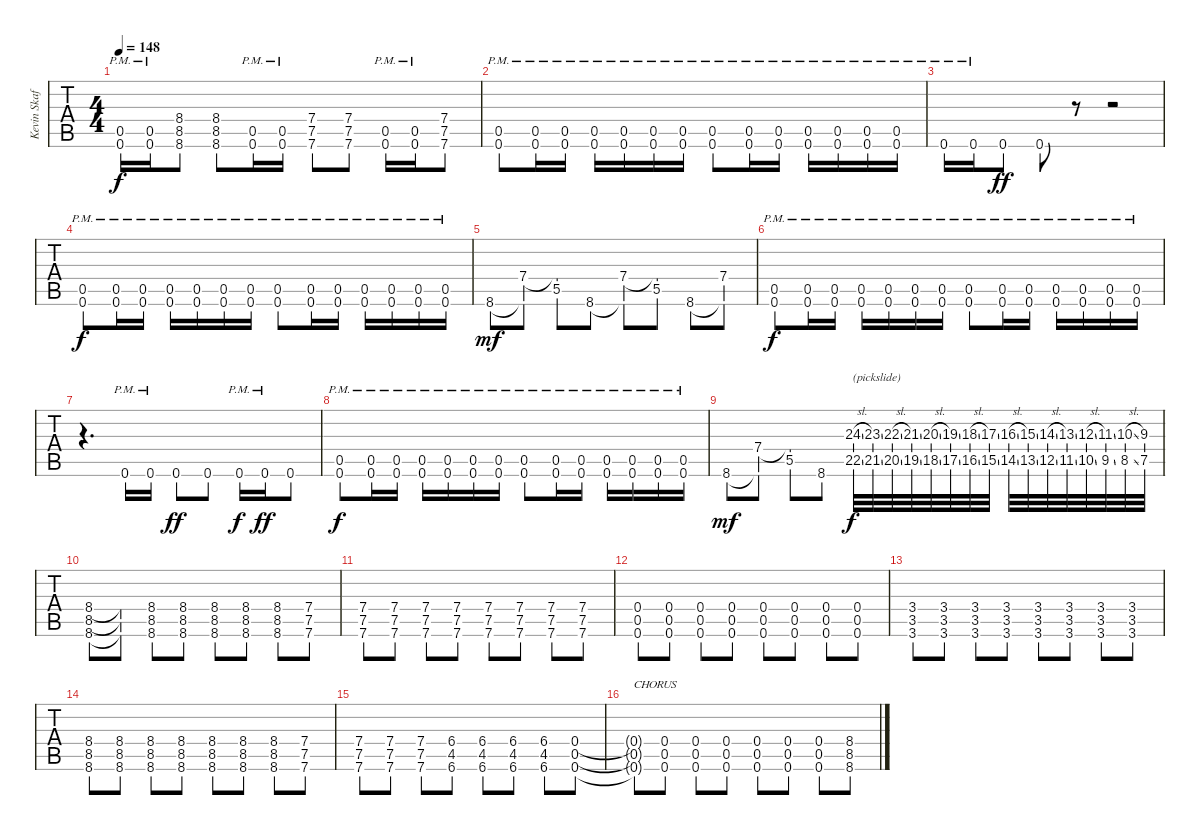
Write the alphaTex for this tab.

\track ("Kevin Skaff" "Kevin Skaf") {instrument distortionguitar}
\staff {tabs}
\tuning (Db4 Ab3 E3 B2 Gb2 B1) {hide}
\ts (4 4)
\tempo 148
\clef g2
\ks c
(0.5{pm} 0.6{pm}).16{dy f} (0.5{pm} 0.6{pm}).16 (8.4 8.5 8.6).8 (8.4 8.5 8.6).8 (0.5{pm} 0.6{pm}).16 (0.5{pm} 0.6{pm}).16 (7.4 7.5 7.6).8 (7.4 7.5 7.6).8 (0.5{pm} 0.6{pm}).16 (0.5{pm} 0.6{pm}).16 (7.4 7.5 7.6).8 |
(0.5{pm} 0.6{pm}).8 (0.5{pm} 0.6{pm}).16 (0.5{pm} 0.6{pm}).16 (0.5{pm} 0.6{pm}).16 (0.5{pm} 0.6{pm}).16 (0.5{pm} 0.6{pm}).16 (0.5{pm} 0.6{pm}).16 (0.5{pm} 0.6{pm}).8 (0.5{pm} 0.6{pm}).16 (0.5{pm} 0.6{pm}).16 (0.5{pm} 0.6{pm}).16 (0.5{pm} 0.6{pm}).16 (0.5{pm} 0.6{pm}).16 (0.5{pm} 0.6{pm}).16 |
0.6{pm}.16 0.6{pm}.16 0.6.8{dy ff} 0.6.8 r.8 r.2 |
(0.5{pm} 0.6{pm}).8{dy f} (0.5{pm} 0.6{pm}).16 (0.5{pm} 0.6{pm}).16 (0.5{pm} 0.6{pm}).16 (0.5{pm} 0.6{pm}).16 (0.5{pm} 0.6{pm}).16 (0.5{pm} 0.6{pm}).16 (0.5{pm} 0.6{pm}).8 (0.5{pm} 0.6{pm}).16 (0.5{pm} 0.6{pm}).16 (0.5{pm} 0.6{pm}).16 (0.5{pm} 0.6{pm}).16 (0.5{pm} 0.6{pm}).16 (0.5{pm} 0.6{pm}).16 |
8.6.8{dy mf} (7.4 8.6{t}).8 (7.4{t} 5.5).8 8.6.8 (7.4 8.6{t}).8 (7.4{t} 5.5).8 8.6.8 (7.4 8.6{t}).8 |
(0.5{pm} 0.6{pm}).8{dy f} (0.5{pm} 0.6{pm}).16 (0.5{pm} 0.6{pm}).16 (0.5{pm} 0.6{pm}).16 (0.5{pm} 0.6{pm}).16 (0.5{pm} 0.6{pm}).16 (0.5{pm} 0.6{pm}).16 (0.5{pm} 0.6{pm}).8 (0.5{pm} 0.6{pm}).16 (0.5{pm} 0.6{pm}).16 (0.5{pm} 0.6{pm}).16 (0.5{pm} 0.6{pm}).16 (0.5{pm} 0.6{pm}).16 (0.5{pm} 0.6{pm}).16 |
r.4{d} 0.6{pm}.16 0.6{pm}.16 0.6.8{dy ff} 0.6.8 0.6{pm}.16{dy f} 0.6{pm}.16{dy ff} 0.6.8 |
(0.5{pm} 0.6{pm}).8{dy f} (0.5{pm} 0.6{pm}).16 (0.5{pm} 0.6{pm}).16 (0.5{pm} 0.6{pm}).16 (0.5{pm} 0.6{pm}).16 (0.5{pm} 0.6{pm}).16 (0.5{pm} 0.6{pm}).16 (0.5{pm} 0.6{pm}).8 (0.5{pm} 0.6{pm}).16 (0.5{pm} 0.6{pm}).16 (0.5{pm} 0.6{pm}).16 (0.5{pm} 0.6{pm}).16 (0.5{pm} 0.6{pm}).16 (0.5{pm} 0.6{pm}).16 |
8.6.8{dy mf} (7.4 8.6{t}).8 (7.4{t} 5.5).8 8.6.8 (24.3{sl} 22.5{sl}).32{txt "(pickslide)" dy f} (23.3{ss} 21.5{ss}).32 (22.3{sl} 20.5{sl}).32 (21.3{ss} 19.5{ss}).32 (20.3{sl} 18.5{sl}).32 (19.3{ss} 17.5{ss}).32 (18.3{sl} 16.5{sl}).32 (17.3{ss} 15.5{ss}).32 (16.3{sl} 14.5{sl}).32 (15.3{ss} 13.5{ss}).32 (14.3{sl} 12.5{sl}).32 (13.3{ss} 11.5{ss}).32 (12.3{sl} 10.5{sl}).32 (11.3{ss} 9.5{ss}).32 (10.3{sl} 8.5{sl}).32 (9.3 7.5).32 |
(8.4 8.5 8.6).8 (8.4{t} 8.5{t} 8.6{t}).8 (8.4 8.5 8.6).8 (8.4 8.5 8.6).8 (8.4 8.5 8.6).8 (8.4 8.5 8.6).8 (8.4 8.5 8.6).8 (7.4 7.5 7.6).8 |
(7.4 7.5 7.6).8 (7.4 7.5 7.6).8 (7.4 7.5 7.6).8 (7.4 7.5 7.6).8 (7.4 7.5 7.6).8 (7.4 7.5 7.6).8 (7.4 7.5 7.6).8 (7.4 7.5 7.6).8 |
(0.4 0.5 0.6).8 (0.4 0.5 0.6).8 (0.4 0.5 0.6).8 (0.4 0.5 0.6).8 (0.4 0.5 0.6).8 (0.4 0.5 0.6).8 (0.4 0.5 0.6).8 (0.4 0.5 0.6).8 |
(3.4 3.5 3.6).8 (3.4 3.5 3.6).8 (3.4 3.5 3.6).8 (3.4 3.5 3.6).8 (3.4 3.5 3.6).8 (3.4 3.5 3.6).8 (3.4 3.5 3.6).8 (3.4 3.5 3.6).8 |
(8.4 8.5 8.6).8 (8.4 8.5 8.6).8 (8.4 8.5 8.6).8 (8.4 8.5 8.6).8 (8.4 8.5 8.6).8 (8.4 8.5 8.6).8 (8.4 8.5 8.6).8 (7.4 7.5 7.6).8 |
(7.4 7.5 7.6).8 (7.4 7.5 7.6).8 (7.4 7.5 7.6).8 (6.4 4.5 6.6).8 (6.4 4.5 6.6).8 (6.4 4.5 6.6).8 (6.4 4.5 6.6).8 (0.4 0.5 0.6).8 |
(0.4{t} 0.5{t} 0.6{t}).8{txt "CHORUS"} (0.4 0.5 0.6).8 (0.4 0.5 0.6).8 (0.4 0.5 0.6).8 (0.4 0.5 0.6).8 (0.4 0.5 0.6).8 (0.4 0.5 0.6).8 (8.4 8.5 8.6).8
